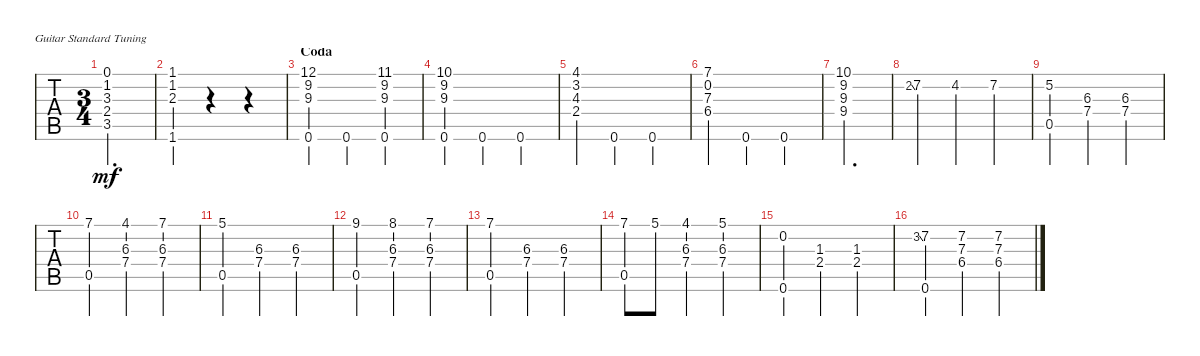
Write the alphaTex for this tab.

\bracketExtendMode groupsimilarinstruments
\singleTrackTrackNamePolicy hidden
\multiTrackTrackNamePolicy hidden
\firstSystemTrackNameOrientation horizontal
\otherSystemsTrackNameOrientation horizontal
\track ("Guitar Standard" "Guitar Sta") {instrument acousticguitarnylon}
\staff {tabs}
\tuning (E4 B3 G3 D3 A2 E2)
\ts (3 4)
\tempo (90 hide)
\clef g2
\ks f
(3.5 2.4 3.3 1.2 0.1).2{d dy mf} |
(1.1 1.2 2.3 1.6).4 r.4 r.4 |
\section ("" "Coda")
\ks a
(0.6 12.1 9.2 9.3).4 0.6.4 (0.6 9.3 9.2 11.1).4 |
(0.6 10.1 9.2 9.3).4 0.6.4 0.6.4 |
(4.1 3.2 4.3 2.4).4 0.6.4 0.6.4 |
(7.1 0.2 7.3 6.4).4 0.6.4 0.6.4 |
(10.1 9.2 9.3 9.4).2{d} |
2.2{ss}.8{gr} 7.2.4 4.2.4 7.2.4 |
(5.2 0.5).4 (7.4 6.3).4 (7.4 6.3).4 |
(7.1 0.5).4 (4.1 6.3 7.4).4 (7.4 6.3 7.1).4 |
(5.1 0.5).4 (6.3 7.4).4 (6.3 7.4).4 |
(0.5 9.1).4 (8.1 6.3 7.4).4 (7.1 7.4 6.3).4 |
(7.1 0.5).4 (7.4 6.3).4 (7.4 6.3).4 |
(7.1 0.5).8 5.1.8 (4.1 6.3 7.4).4 (5.1 7.4 6.3).4 |
(0.6 0.2).4 (1.3 2.4).4 (1.3 2.4).4 |
3.2{ss}.8{gr} (0.6 7.2).4 (7.2 7.3 6.4).4 (7.2 7.3 6.4).4
